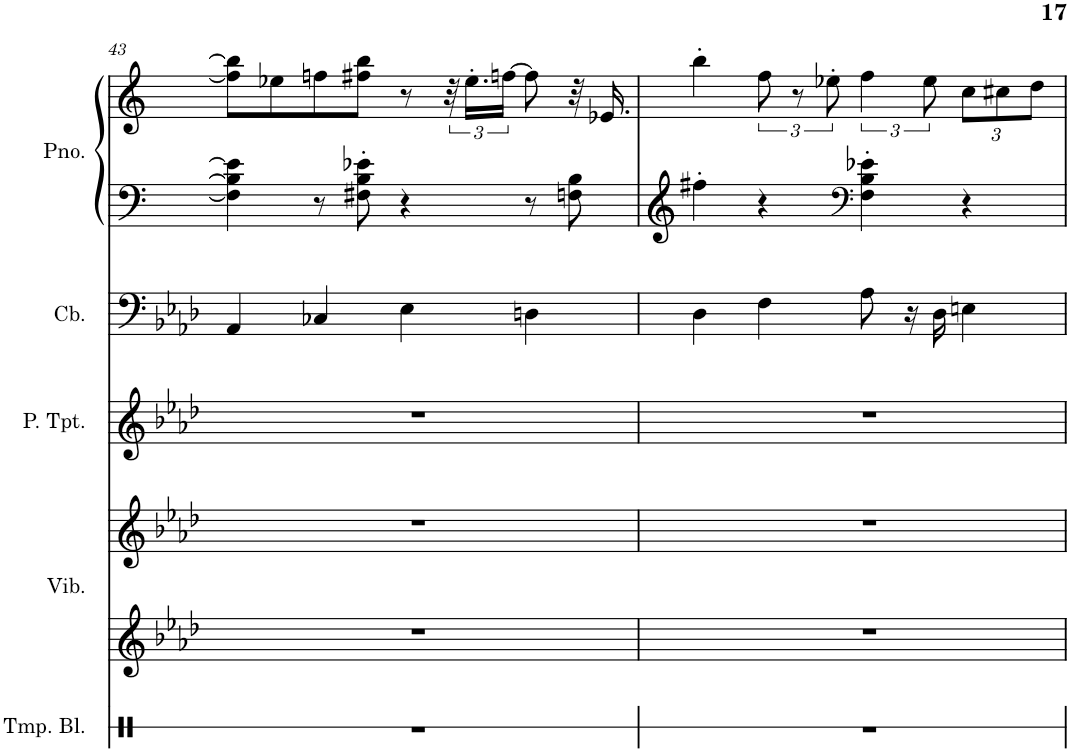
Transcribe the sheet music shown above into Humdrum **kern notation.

**kern	**kern	**kern	**kern	**kern	**kern	**kern
*part5	*part4	*part4	*part3	*part2	*part1	*part1
*staff7	*staff6	*staff5	*staff4	*staff3	*staff2	*staff1
*I"Temple Blocks	*I"Vibraphone	*	*I"Piccolo Trumpet	*I"Contrabass	*I"Piano, untitled	*
*I'Tmp. Bl.	*I'Vib.	*	*I'P. Tpt.	*I'Cb.	*I'Pno.	*
!!LO:PB:g=z
*clefX	*clefG2	*clefG2	*clefG2	*clefF4	*clefF4	*clefG2
*	*	*	*Trd-6c-10	*Trd7c12	*	*
*k[]	*k[b-e-a-d-]	*k[b-e-a-d-]	*k[b-e-a-d-]	*k[b-e-a-d-]	*k[b-e-a-d-]	*k[b-e-a-d-]
*M4/4	*M4/4	*M4/4	*M4/4	*M4/4	*M4/4	*M4/4
=43	=43	=43	=43	=43	=43	=43
1r	1r	1r	1r	4AA-/	4F#\] 4B\] 4e-\]	8ff#\] 8bb\]L
.	.	.	.	.	.	8ee-X\
.	.	.	.	4C-X/	8r	8ffn\
.	.	.	.	.	8F#X\' 8B\' 8e-X\'	8ff#X\ 8bb\J
.	.	.	.	4E-\	4r	8r
.	.	.	.	.	.	48r
.	.	.	.	.	.	24.ee-'\LL
.	.	.	.	.	.	[24ffn\JJ
.	.	.	.	4Dn\	8r	8ff\]
.	.	.	.	.	8Fn\ 8B\	32r
.	.	.	.	.	.	16.e-X/
=44	=44	=44	=44	=44	=44	=44
1r	1r	1r	1r	4D-\	4ff#X'\	4bb'\
.	.	.	.	4F\	4r	12ff\
.	.	.	.	.	.	12r
.	.	.	.	.	.	12ee-X'\
*	*	*	*	*	*clefF4	*
.	.	.	.	8A-\	4F\' 4B\' 4e-X\'	6ff\
.	.	.	.	16r	.	.
.	.	.	.	.	.	12ee-\
.	.	.	.	16D-\	.	.
*	*	*	*	*	*	*Xbrackettup
.	.	.	.	4En\	4r	12cc\L
.	.	.	.	.	.	12cc#X\
.	.	.	.	.	.	12dd\J
=	=	=	=	=	=	=
*-	*-	*-	*-	*-	*-	*-
